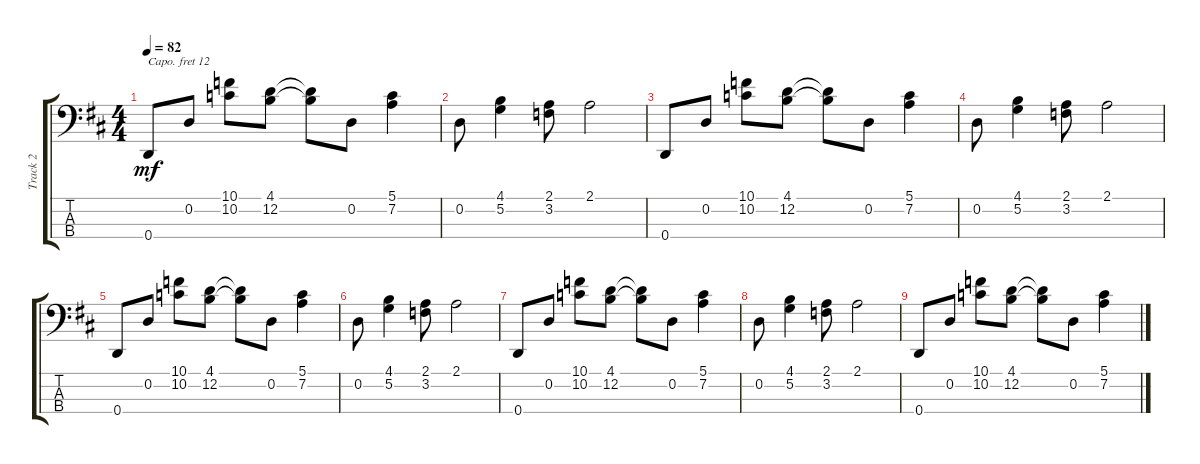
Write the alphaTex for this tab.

\track ("Track 2" "Track 2") {instrument electricpiano2}
\staff {score tabs}
\capo 12
\tuning (G2 D2 A1 D1) {hide}
\ts (4 4)
\tempo 82
\clef f4
\ks d
0.4.8{dy mf} 0.2.8 (10.1 10.2).8 (4.1 12.2).8 (4.1{t} 12.2{t}).8 0.2.8 (5.1 7.2).4 |
0.2.8 (4.1 5.2).4 (2.1 3.2).8 2.1.2 |
0.4.8 0.2.8 (10.1 10.2).8 (4.1 12.2).8 (4.1{t} 12.2{t}).8 0.2.8 (5.1 7.2).4 |
0.2.8 (4.1 5.2).4 (2.1 3.2).8 2.1.2 |
0.4.8 0.2.8 (10.1 10.2).8 (4.1 12.2).8 (4.1{t} 12.2{t}).8 0.2.8 (5.1 7.2).4 |
0.2.8 (4.1 5.2).4 (2.1 3.2).8 2.1.2 |
0.4.8 0.2.8 (10.1 10.2).8 (4.1 12.2).8 (4.1{t} 12.2{t}).8 0.2.8 (5.1 7.2).4 |
0.2.8 (4.1 5.2).4 (2.1 3.2).8 2.1.2 |
0.4.8 0.2.8 (10.1 10.2).8 (4.1 12.2).8 (4.1{t} 12.2{t}).8 0.2.8 (5.1 7.2).4
